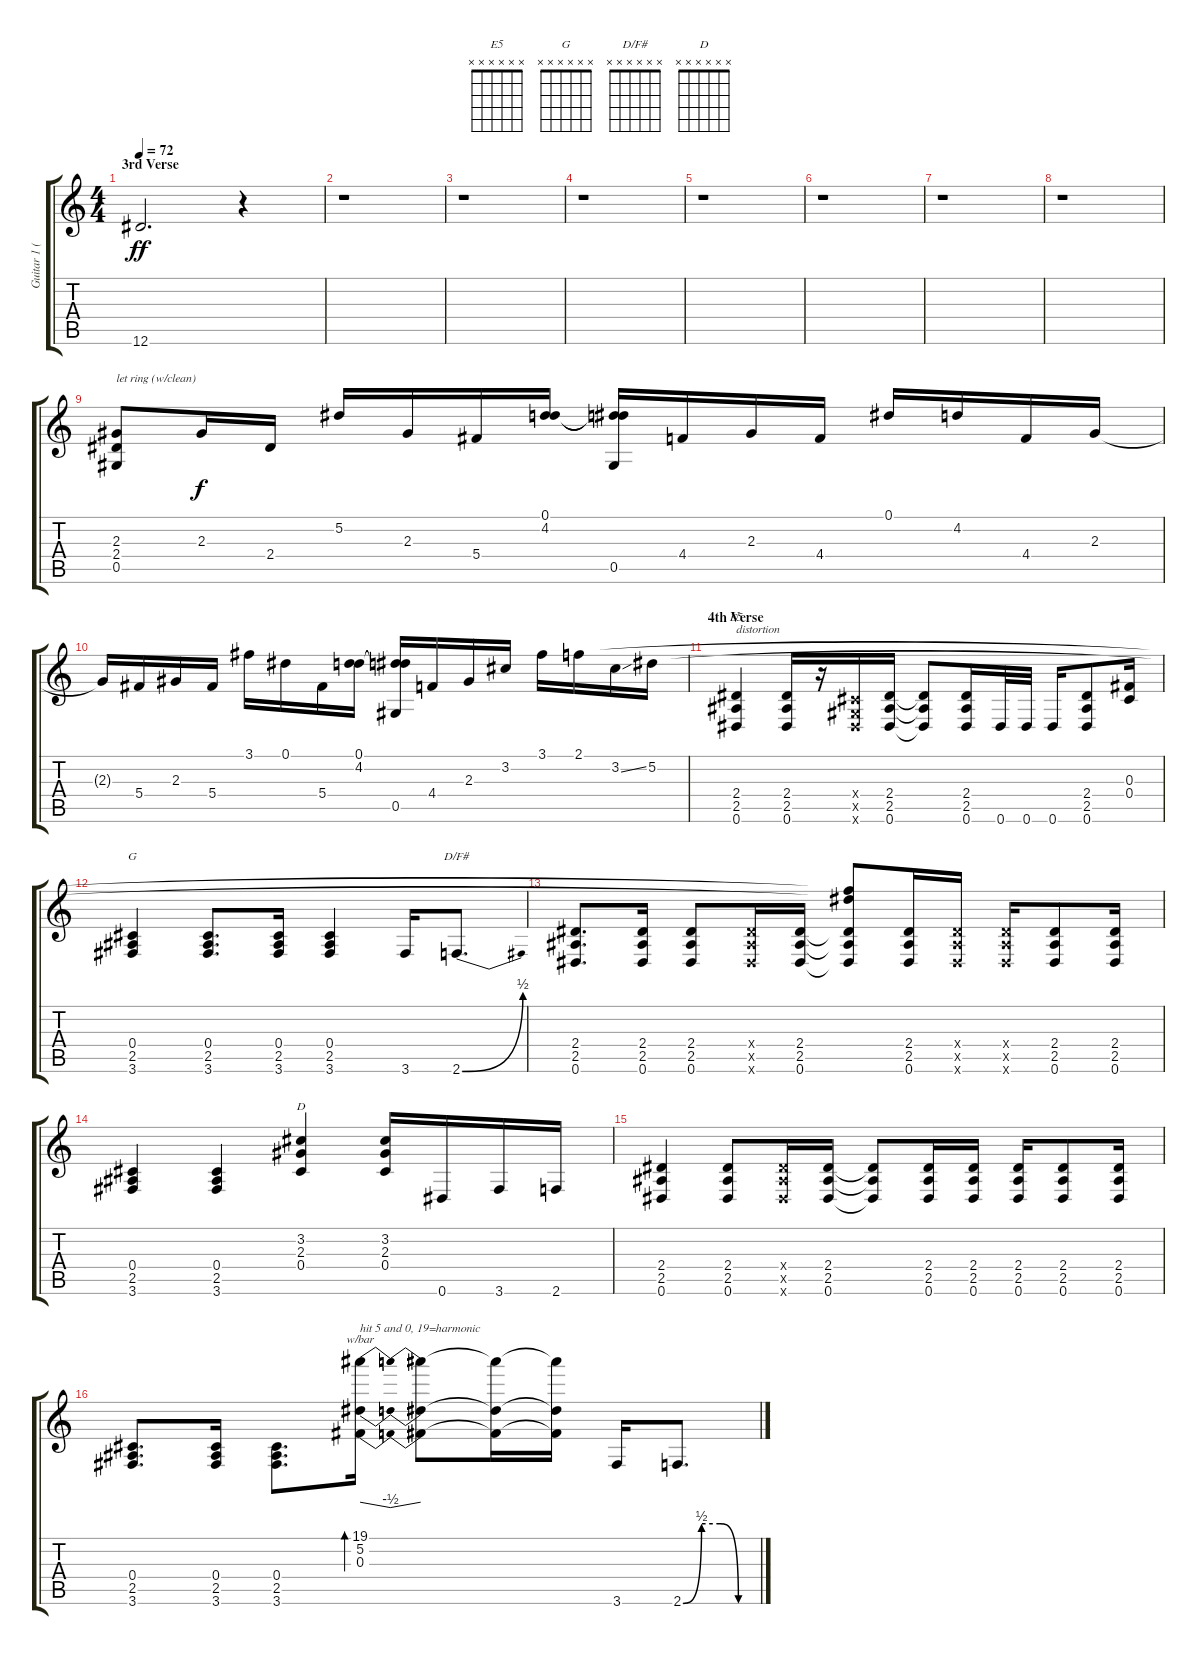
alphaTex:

\track ("Guitar 1 (Slash)" "Guitar 1 (") {instrument overdrivenguitar}
\staff {score tabs}
\tuning (Eb4 Bb3 Gb3 Db3 Ab2 Eb2) {hide}
\chord ("E5" x x x x x x)
\chord ("G" x x x x x x)
\chord ("D/F#" x x x x x x)
\chord ("D" x x x x x x)
\ts (4 4)
\section ("" "3rd Verse")
\tempo 72
\clef g2
\ks c
12.6.2{d dy ff volume 0} r.4 |
r.1 |
r.1 |
r.1 |
r.1 |
r.1 |
r.1 |
r.1 |
(2.3 2.4 0.5).8{txt "let ring (w/clean)" volume 13 instrument electricguitarjazz} 2.3.16{dy f} 2.4.16 5.2.16 2.3.16 5.4.16 (0.1 4.2).16 (0.1{t} 4.2{t} 0.5).16 4.4.16 2.3.16 4.4.16 0.1.16 4.2.16 4.4.16 2.3.16 |
2.3{t}.16 5.4.16 2.3.16 5.4.16 3.1.16 0.1.16 5.4.16 (0.1 4.2).16 (0.1{t} 4.2{t} 0.5).16 4.4.16 2.3.16 3.2.16 3.1.16 2.1.16 3.2{ss}.16 5.2.16 |
\section ("" "4th Verse")
(2.4 2.5 0.6).4{ch "E5" txt "distortion" instrument overdrivenguitar} (2.4 2.5 0.6).16 r.16 (0.4{x} 0.5{x} 0.6{x}).16 (2.4 2.5 0.6).16 (2.4{t} 2.5{t} 0.6{t}).8 (2.4 2.5 0.6).16 0.6.32 0.6.32 0.6.16 (2.4 2.5 0.6).8 (0.3 0.4).16 |
(0.4 2.5 3.6).4{ch "G"} (0.4 2.5 3.6).8{d} (0.4 2.5 3.6).16 (0.4 2.5 3.6).4 3.6.16 2.6{be (bend 0 0 60 2)}.8{d ch "D/F#"} |
(2.4 2.5 0.6).8{d} (2.4 2.5 0.6).16 (2.4 2.5 0.6).8 (2.4{x} 2.5{x} 0.6{x}).16 (2.4 2.5 0.6).16 (2.1{t} 5.2{t} 2.4{t} 2.5{t} 0.6{t}).8 (2.4 2.5 0.6).16 (2.4{x} 2.5{x} 0.6{x}).16 (2.4{x} 2.5{x} 0.6{x}).16 (2.4 2.5 0.6).8 (2.4 2.5 0.6).16 |
(0.4 2.5 3.6).4 (0.4 2.5 3.6).4 (3.2 2.3 0.4).4{ch "D"} (3.2 2.3 0.4).16 0.6.16 3.6.16 2.6.16 |
(2.4 2.5 0.6).4 (2.4 2.5 0.6).8 (2.4{x} 2.5{x} 0.6{x}).16 (2.4 2.5 0.6).16 (2.4{t} 2.5{t} 0.6{t}).8 (2.4 2.5 0.6).16 (2.4 2.5 0.6).16 (2.4 2.5 0.6).16 (2.4 2.5 0.6).8 (2.4 2.5 0.6).16 |
(0.4 2.5 3.6).8{d} (0.4 2.5 3.6).16 (0.4 2.5 3.6).8{d} (19.1 5.2 0.3).16{tbe (dip default 0 0 30 -2 60 0) bd 120 txt "hit 5 and 0, 19=harmonic"} (19.1{t} 5.2{t} 0.3{t}).8 (19.1{t} 5.2{t} 0.3{t}).16 (19.1{t} 5.2{t} 0.3{t}).16 3.6.16 2.6{be (custom 0 0 15 2 30 2 45 0 60 0)}.8{d}
